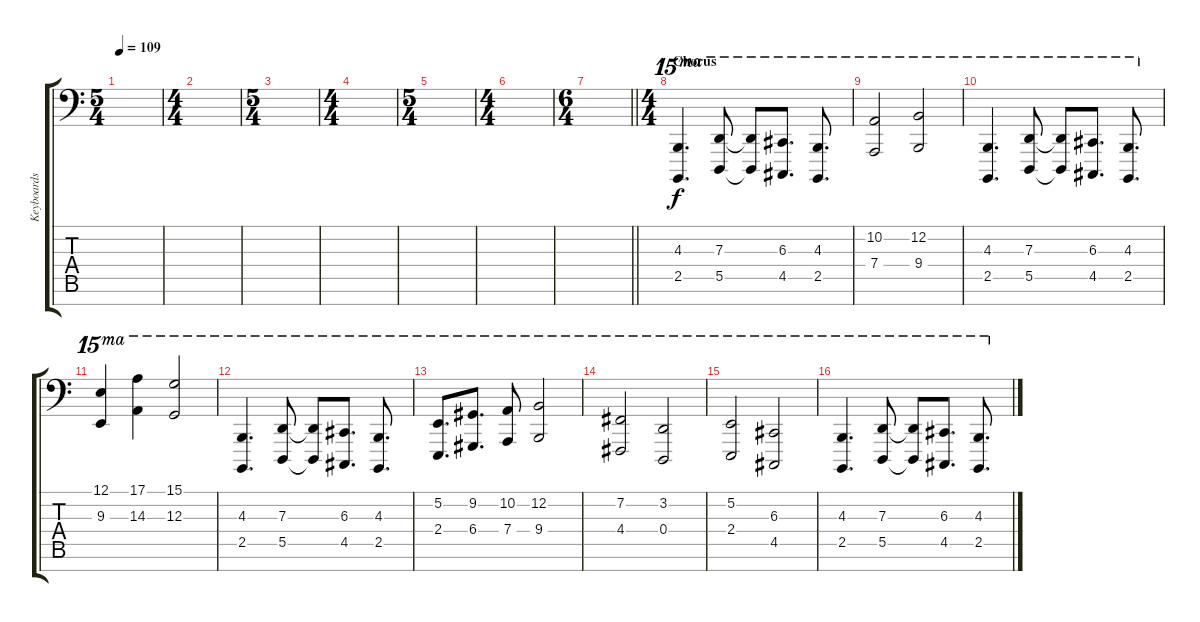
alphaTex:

\track ("Keyboards 2" "Keyboards ") {instrument stringensemble1}
\staff {score tabs}
\tuning (E4 B3 G3 D3 A2 E2 Ab1) {hide}
\ts (5 4)
\tempo 109
\clef f4
\ks c
|
\ts (4 4)
|
\ts (5 4)
|
\ts (4 4)
|
\ts (5 4)
|
\ts (4 4)
|
\ts (6 4)
\barLineRight lightlight
|
\ts (4 4)
\section ("" "Chorus")
(4.3 2.5).4{d ot 15ma} (7.3 5.5).8{ot 15ma} (7.3{t} 5.5{t}).8{ot 15ma} (6.3 4.5).8{d ot 15ma} (4.3 2.5).8{d ot 15ma} |
(10.2 7.4).2{ot 15ma} (12.2 9.4).2{ot 15ma} |
(4.3 2.5).4{d ot 15ma} (7.3 5.5).8{ot 15ma} (7.3{t} 5.5{t}).8{ot 15ma} (6.3 4.5).8{d ot 15ma} (4.3 2.5).8{d ot 15ma} |
(12.1 9.3).4{ot 15ma} (17.1 14.3).4{ot 15ma} (15.1 12.3).2{ot 15ma} |
(4.3 2.5).4{d ot 15ma} (7.3 5.5).8{ot 15ma} (7.3{t} 5.5{t}).8{ot 15ma} (6.3 4.5).8{d ot 15ma} (4.3 2.5).8{d ot 15ma} |
(5.2 2.4).8{d ot 15ma} (9.2 6.4).8{d ot 15ma} (10.2 7.4).8{ot 15ma} (12.2 9.4).2{ot 15ma} |
(7.2 4.4).2{ot 15ma} (3.2 0.4).2{ot 15ma} |
(5.2 2.4).2{ot 15ma} (6.3 4.5).2{ot 15ma} |
(4.3 2.5).4{d ot 15ma} (7.3 5.5).8{ot 15ma} (7.3{t} 5.5{t}).8{ot 15ma} (6.3 4.5).8{d ot 15ma} (4.3 2.5).8{d ot 15ma}
